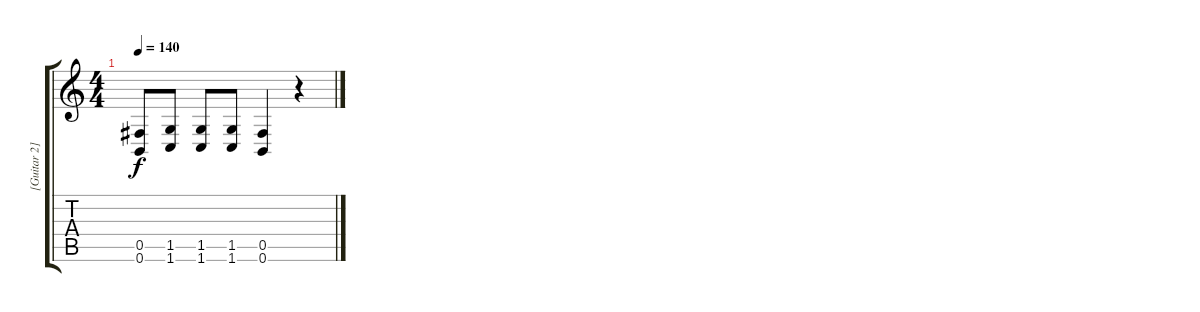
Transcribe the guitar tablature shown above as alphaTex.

\track ("[Guitar 2] Robb Flynn" "[Guitar 2]") {instrument distortionguitar}
\staff {score tabs}
\tuning (Db4 Ab3 E3 B2 Gb2 B1) {hide}
\ts (4 4)
\tempo 140
\clef g2
\ks c
(0.5 0.6).8{dy f} (1.5 1.6).8 (1.5 1.6).8 (1.5 1.6).8 (0.5 0.6).4 r.4
